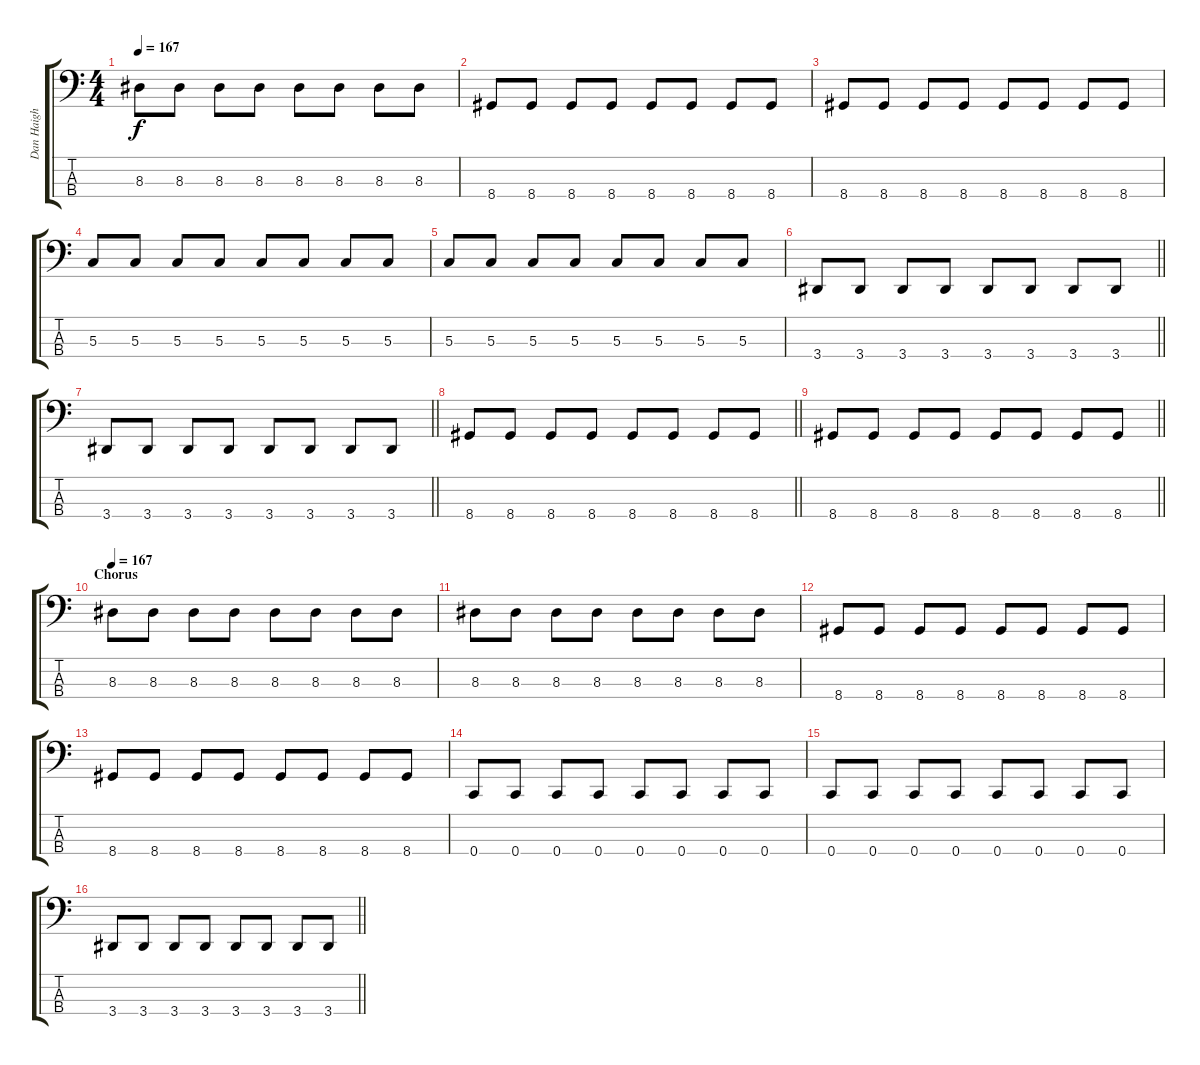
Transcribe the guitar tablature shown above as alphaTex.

\track ("Dan Haigh" "Dan Haigh") {instrument electricbassfinger}
\staff {score tabs}
\tuning (F2 C2 G1 C1) {hide}
\ts (4 4)
\tempo 167
\clef f4
\ks c
8.3.8{dy f} 8.3.8 8.3.8 8.3.8 8.3.8 8.3.8 8.3.8 8.3.8 |
8.4.8 8.4.8 8.4.8 8.4.8 8.4.8 8.4.8 8.4.8 8.4.8 |
8.4.8 8.4.8 8.4.8 8.4.8 8.4.8 8.4.8 8.4.8 8.4.8 |
5.3.8 5.3.8 5.3.8 5.3.8 5.3.8 5.3.8 5.3.8 5.3.8 |
5.3.8 5.3.8 5.3.8 5.3.8 5.3.8 5.3.8 5.3.8 5.3.8 |
\barLineRight lightlight
3.4.8 3.4.8 3.4.8 3.4.8 3.4.8 3.4.8 3.4.8 3.4.8 |
\barLineRight lightlight
3.4.8 3.4.8 3.4.8 3.4.8 3.4.8 3.4.8 3.4.8 3.4.8 |
\barLineRight lightlight
8.4.8 8.4.8 8.4.8 8.4.8 8.4.8 8.4.8 8.4.8 8.4.8 |
\barLineRight lightlight
8.4.8 8.4.8 8.4.8 8.4.8 8.4.8 8.4.8 8.4.8 8.4.8 |
\section ("" "Chorus")
\tempo 167
8.3.8 8.3.8 8.3.8 8.3.8 8.3.8 8.3.8 8.3.8 8.3.8 |
8.3.8 8.3.8 8.3.8 8.3.8 8.3.8 8.3.8 8.3.8 8.3.8 |
8.4.8 8.4.8 8.4.8 8.4.8 8.4.8 8.4.8 8.4.8 8.4.8 |
8.4.8 8.4.8 8.4.8 8.4.8 8.4.8 8.4.8 8.4.8 8.4.8 |
0.4.8 0.4.8 0.4.8 0.4.8 0.4.8 0.4.8 0.4.8 0.4.8 |
0.4.8 0.4.8 0.4.8 0.4.8 0.4.8 0.4.8 0.4.8 0.4.8 |
\barLineRight lightlight
3.4.8 3.4.8 3.4.8 3.4.8 3.4.8 3.4.8 3.4.8 3.4.8
